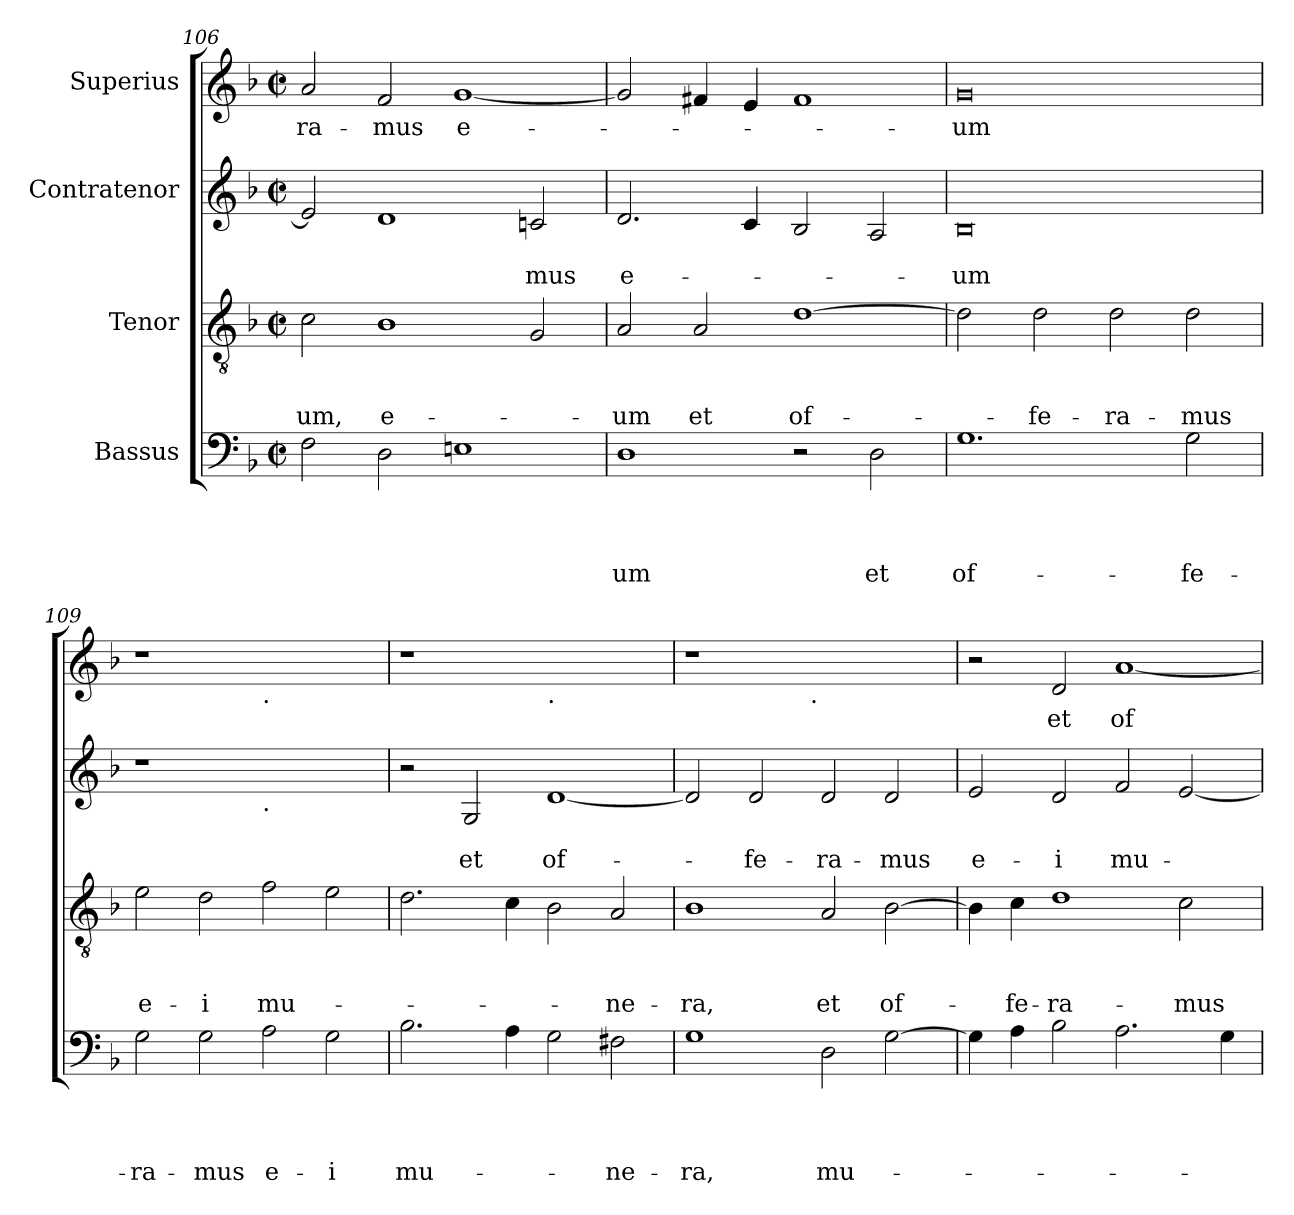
**kern	**text	**text	**text	**text	**kern	**text	**text	**text	**kern	**text	**text	**kern	**text
*part4	*part4	*part4	*part4	*part4	*part3	*part3	*part3	*part3	*part2	*part2	*part2	*part1	*part1
*staff4	*staff4	*staff4	*staff4	*staff4	*staff3	*staff3	*staff3	*staff3	*staff2	*staff2	*staff2	*staff1	*staff1
*I"Bassus	*	*	*	*	*I"Tenor	*	*	*	*I"Contratenor	*	*	*I"Superius	*
*clefF4	*	*	*	*	*clefGv2	*	*	*	*clefG2	*	*	*clefG2	*
*k[b-]	*	*	*	*	*k[b-]	*	*	*	*k[b-]	*	*	*k[b-]	*
*F:	*	*	*	*	*F:	*	*	*	*F:	*	*	*F:	*
*M2/2	*	*	*	*	*M2/2	*	*	*	*M2/2	*	*	*M2/2	*
*met(c|)	*	*	*	*	*met(c|)	*	*	*	*met(c|)	*	*	*met(c|)	*
=106	=106	=106	=106	=106	=106	=106	=106	=106	=106	=106	=106	=106	=106
!	!	!	!	!	!	!	!	!LO:LY:b	!	!	!	!	!LO:LY:b
2F\	.	.	.	.	2c\	.	.	-um,	2e/]	.	.	2a/	-ra-
!	!	!	!	!	!	!	!	!LO:LY:b:rj	!	!	!	!	!LO:LY:b
2D\	.	.	.	.	1B-	.	.	e-	1d	.	.	2f/	-mus
!	!	!	!	!	!	!	!	!	!	!	!	!	!LO:LY:b:rj
1En	.	.	.	.	.	.	.	.	.	.	.	[<1g	e-
!	!	!	!	!	!	!	!	!	!	!	!LO:LY:b	!	!
.	.	.	.	.	2G/	.	.	.	2cn/	.	-mus	.	.
!!LO:LB:g=z
=107	=107	=107	=107	=107	=107	=107	=107	=107	=107	=107	=107	=107	=107
!	!	!	!	!LO:LY:b	!	!	!	!LO:LY:b	!	!	!LO:LY:b	!	!
1D	.	.	.	-um	2A/	.	.	-um	2.d/	.	e-	2g/]	.
!	!	!	!	!	!	!	!	!LO:LY:b	!	!	!	!	!
.	.	.	.	.	2A/	.	.	et	.	.	.	4f#X/	.
.	.	.	.	.	.	.	.	.	4c/	.	.	4e/	.
!	!	!	!	!	!	!	!	!LO:LY:b	!	!	!	!	!
2r	.	.	.	.	[>1d	.	.	of-	2B-/	.	.	1f#	.
!	!	!	!	!LO:LY:b	!	!	!	!	!	!	!	!	!
2D\	.	.	.	et	.	.	.	.	2A/	.	.	.	.
=108	=108	=108	=108	=108	=108	=108	=108	=108	=108	=108	=108	=108	=108
!	!	!	!	!LO:LY:b	!	!	!	!	!	!	!LO:LY:b	!	!LO:LY:b
1.G	.	.	.	of-	2d\]	.	.	.	0B-	.	-um	0g	-um
!	!	!	!	!	!	!	!	!LO:LY:b	!	!	!	!	!
.	.	.	.	.	2d\	.	.	-fe-	.	.	.	.	.
!	!	!	!	!	!	!	!	!LO:LY:b	!	!	!	!	!
.	.	.	.	.	2d\	.	.	-ra-	.	.	.	.	.
!	!	!	!	!LO:LY:b	!	!	!	!LO:LY:b	!	!	!	!	!
2G\	.	.	.	-fe-	2d\	.	.	-mus	.	.	.	.	.
=109	=109	=109	=109	=109	=109	=109	=109	=109	=109	=109	=109	=109	=109
!	!	!	!	!LO:LY:b	!	!	!	!LO:LY:b	!	!	!	!	!
2G\	.	.	.	-ra-	2e\	.	.	e-	1r	.	.	1r	.
!	!	!	!	!LO:LY:b	!	!	!	!LO:LY:b	!	!	!	!	!
2G\	.	.	.	-mus	2d\	.	.	-i	.	.	.	.	.
!	!	!	!	!	!	!	!	!	!	!	!	!LO:TX:b:t=.	!
!	!	!	!	!	!	!	!	!	!LO:TX:b:t=.	!	!	!	!
!	!	!	!	!LO:LY:b	!	!	!	!LO:LY:b	!	!	!	!	!
2A\	.	.	.	e-	2f\	.	.	mu-	1ryy	.	.	1ryy	.
!	!	!	!	!LO:LY:b	!	!	!	!	!	!	!	!	!
2G\	.	.	.	-i	2e\	.	.	.	.	.	.	.	.
=110	=110	=110	=110	=110	=110	=110	=110	=110	=110	=110	=110	=110	=110
!	!	!	!	!LO:LY:b	!	!	!	!	!	!	!	!	!
2.B-\	.	.	.	mu-	2.d\	.	.	.	2r	.	.	1r	.
!	!	!	!	!	!	!	!	!	!	!	!LO:LY:b	!	!
.	.	.	.	.	.	.	.	.	2G/	.	et	.	.
4A\	.	.	.	.	4c\	.	.	.	.	.	.	.	.
!	!	!	!	!	!	!	!	!	!	!	!	!LO:TX:b:t=.	!
!	!	!	!	!	!	!	!	!	!	!	!LO:LY:b	!	!
2G\	.	.	.	.	2B-\	.	.	.	[<1d	.	of-	1ryy	.
!	!	!	!	!LO:LY:b	!	!	!	!LO:LY:b	!	!	!	!	!
2F#X\	.	.	.	-ne-	2A/	.	.	-ne-	.	.	.	.	.
=111	=111	=111	=111	=111	=111	=111	=111	=111	=111	=111	=111	=111	=111
!	!	!	!	!LO:LY:b	!	!	!	!LO:LY:b	!	!	!	!	!
*	*	*	*	*	*	*	*	*	*	*	*	*^	*
1G	.	.	.	-ra,	1B-	.	.	-ra,	2d/]	.	.	1r	2ryy	.
!	!	!	!	!	!	!	!	!	!	!	!LO:LY:b	!	!	!
.	.	.	.	.	.	.	.	.	2d/	.	-fe-	.	4...ryy	.
!	!	!	!	!	!	!	!	!	!	!	!	!	!LO:TX:b:t=.	!
.	.	.	.	.	.	.	.	.	.	.	.	.	1ryy	.
!	!	!	!	!LO:LY:b	!	!	!	!LO:LY:b	!	!	!LO:LY:b	!	!	!
2D\	.	.	.	mu-	2A/	.	.	et	2d/	.	-ra-	1ryy	.	.
!	!	!	!	!	!	!	!	!LO:LY:b	!	!	!LO:LY:b	!	!	!
[>2G\	.	.	.	.	[>2B-\	.	.	of-	2d/	.	-mus	.	.	.
.	.	.	.	.	.	.	.	.	.	.	.	.	32ryy	.
!!LO:PB:g=z
=112	=112	=112	=112	=112	=112	=112	=112	=112	=112	=112	=112	=112	=112	=112
!	!	!	!	!	!	!	!	!	!	!	!LO:LY:b	!	!	!
*	*	*	*	*	*	*	*	*	*	*	*	*v	*v	*
4G\]	.	.	.	.	4B-\]	.	.	.	2e/	.	e-	2r	.
!	!	!	!	!	!	!	!	!LO:LY:b	!	!	!	!	!
4A\	.	.	.	.	4c\	.	.	-fe-	.	.	.	.	.
!	!	!	!	!	!	!	!	!LO:LY:b	!	!	!LO:LY:b	!	!LO:LY:b
2B-\	.	.	.	.	1d	.	.	-ra-	2d/	.	-i	2d/	et
!	!	!	!	!	!	!	!	!	!	!	!LO:LY:b	!	!LO:LY:b
2.A\	.	.	.	.	.	.	.	.	2f/	.	mu-	[<1a	of-
!	!	!	!	!	!	!	!	!LO:LY:b	!	!	!	!	!
.	.	.	.	.	2c\	.	.	-mus	[<2e/	.	.	.	.
4G\	.	.	.	.	.	.	.	.	.	.	.	.	.
=	=	=	=	=	=	=	=	=	=	=	=	=	=
*-	*-	*-	*-	*-	*-	*-	*-	*-	*-	*-	*-	*-	*-
